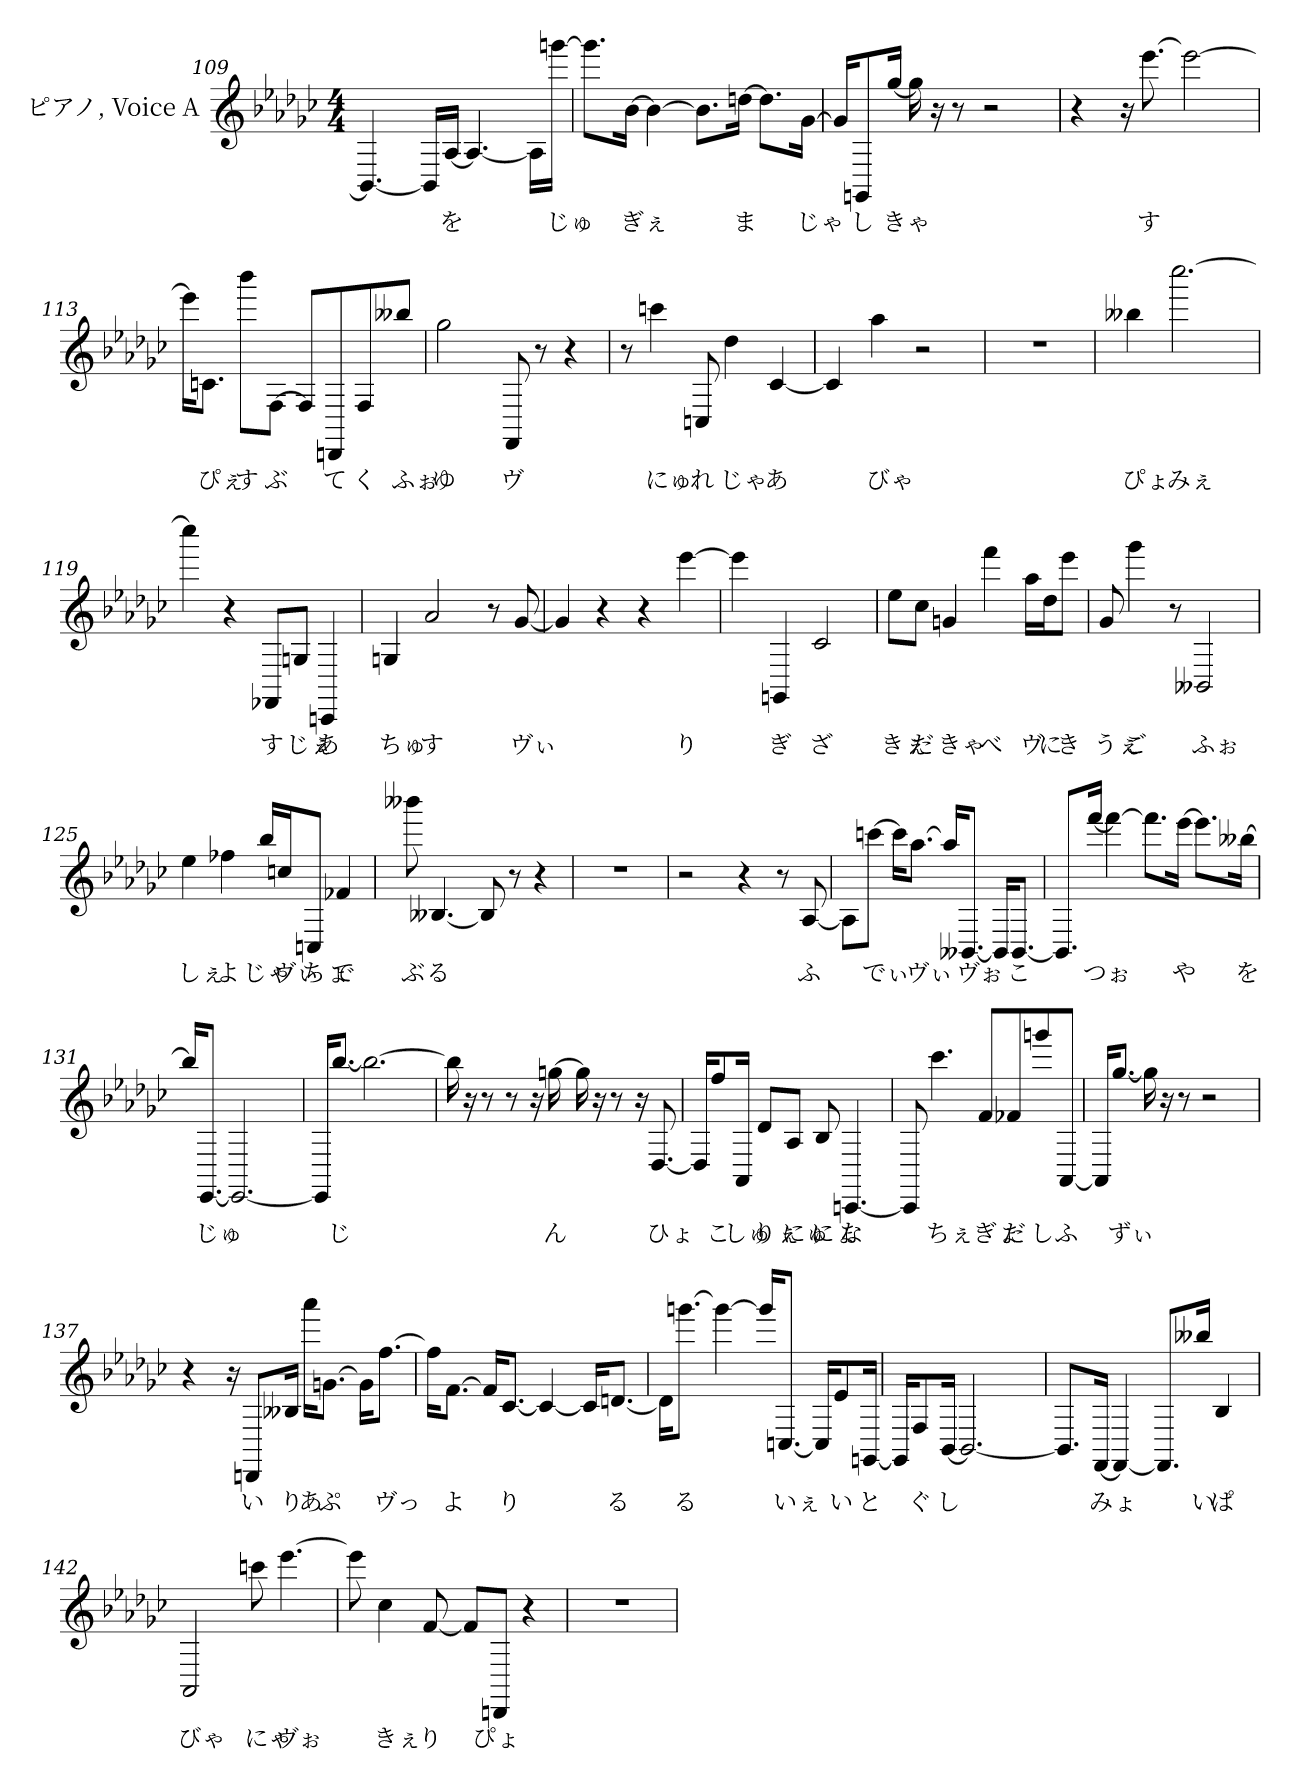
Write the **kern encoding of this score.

**kern	**text
*part1	*part1
*staff1	*staff1
*I"ピアノ, Voice A	*
*clefG2	*
*k[b-e-a-d-g-c-]	*
*M4/4	*
=109	=109
4.BB-/_	.
16BB-/LL]	.
!	!LO:LY:b
[16A-/JJ	を
4.A-/_	.
16A-\LL]	.
!	!LO:LY:b
[16gggn\JJ	じゅ
=110	=110
8.ggg\L]	.
!	!LO:LY:b
[16b-\Jk	ぎぇ
4b-\_	.
8.b-\L]	.
!	!LO:LY:b
[16ddn\Jk	ま
8.dd\L]	.
!	!LO:LY:b
[16g-\Jk	じゃ
!!LO:LB:g=z
=111	=111
16g-/KL]	.
!	!LO:LY:b
8GGn/	し
!	!LO:LY:b
[16gg-/Jk	きゃ
16gg-\]	.
16r	.
8r	.
2r	.
=112	=112
4r	.
16r	.
!	!LO:LY:b
[8.eee-\	す
2eee-\_	.
=113	=113
16eee-\KL]	.
!	!LO:LY:b
8.cn\J	ぴぇ
!	!LO:LY:b
8bbb-\L	す
!	!LO:LY:b
[8F\J	ぶ
8F/L]	.
!	!LO:LY:b
8DDn/	て
!	!LO:LY:b
8F/	く
!	!LO:LY:b
8bb--X/J	ふぉ
=114	=114
!	!LO:LY:b
2gg-\	ゆ
!	!LO:LY:b
8FF/	ヴ
8r	.
4r	.
=115	=115
8r	.
!	!LO:LY:b
4cccn\	にゅ
!	!LO:LY:b
8Cn/	れ
!	!LO:LY:b
4dd-\	じゃ
!	!LO:LY:b
[4c-/	あ
=116	=116
4c-/]	.
!	!LO:LY:b
4aa-\	びゃ
2r	.
!!LO:LB:g=z
=117	=117
1r	.
=118	=118
!	!LO:LY:b
4bb--X\	ぴょ
!	!LO:LY:b
[2.cccc-\	みぇ
=119	=119
4cccc-\]	.
4r	.
!	!LO:LY:b
8FF-X/L	す
!	!LO:LY:b
8Gn/J	じぇ
!	!LO:LY:b
4CCn/	あ
=120	=120
!	!LO:LY:b
4Gn/	ちゅ
!	!LO:LY:b
2a-/	す
8r	.
!	!LO:LY:b
[8g-/	ヴぃ
=121	=121
4g-/]	.
4r	.
4r	.
!	!LO:LY:b
[4eee-\	り
=122	=122
4eee-\]	.
!	!LO:LY:b
4GGn/	ぎ
!	!LO:LY:b
2c-/	ざ
=123	=123
!	!LO:LY:b
8ee-\L	きぇ
!	!LO:LY:b
8cc-\J	だ
!	!LO:LY:b
4gn/	きゃ
!	!LO:LY:b
4fff\	べ
!	!LO:LY:b
16aa-\LL	ヴ
!	!LO:LY:b
16dd-\J	に
!	!LO:LY:b
8eee-\J	き
!!LO:LB:g=z
=124	=124
!	!LO:LY:b
8g-/	うぇ
!	!LO:LY:b
4ggg-\	ご
8r	.
!	!LO:LY:b
2BB--X/	ふぉ
=125	=125
!	!LO:LY:b
4ee-\	しぇ
!	!LO:LY:b
4ff-X\	よ
!	!LO:LY:b
16bb-/LL	じゃ
!	!LO:LY:b
16ccn/J	ヴぃ
!	!LO:LY:b
8Cn/J	ちょ
!	!LO:LY:b
4f-X/	で
=126	=126
!	!LO:LY:b
8bbb--X\	ぶ
!	!LO:LY:b
[4.B--X/	る
8B--/]	.
8r	.
4r	.
=127	=127
1r	.
=128	=128
2r	.
4r	.
8r	.
!	!LO:LY:b
[8A-/	ふ
!!LO:PB:g=z
=129	=129
8A-\L]	.
!	!LO:LY:b
[8cccn\J	でぃ
16ccc\KL]	.
!	!LO:LY:b
[8.aa-\J	ヴぃ
16aa-/KL]	.
!	!LO:LY:b
[8.BB--X/J	ヴぉ
16BB--/KL]	.
!	!LO:LY:b
[8.BB--/J	こ
=130	=130
8.BB--/L]	.
!	!LO:LY:b
[16fff/Jk	つぉ
4fff\_	.
8.fff\L]	.
!	!LO:LY:b
[16eee-\Jk	や
8.eee-\L]	.
!	!LO:LY:b
[16bb--X\Jk	を
=131	=131
16bb--/KL]	.
!	!LO:LY:b
[8.EE-/J	じゅ
2.EE-/_	.
=132	=132
16EE-/KL]	.
!	!LO:LY:b
[8.bb-/J	じ
2.bb-\_	.
!!LO:LB:g=z
=133	=133
16bb-\]	.
16r	.
8r	.
8r	.
16r	.
!	!LO:LY:b
[16ggn\	ん
16gg\]	.
16r	.
8r	.
16r	.
!	!LO:LY:b
[8.D-/	ひょ
=134	=134
16D-/KL]	.
!	!LO:LY:b
8ff/	こ
!	!LO:LY:b
16AA-/Jk	しゅ
!	!LO:LY:b
8d-/L	りぇ
!	!LO:LY:b
8A-/J	にゅ
!	!LO:LY:b
8B-/	にょ
!	!LO:LY:b
[4.CCn/	な
=135	=135
8CC/]	.
!	!LO:LY:b
4.ccc-\	ちぇ
!	!LO:LY:b
8f/L	ぎょ
!	!LO:LY:b
8f-X/	だ
!	!LO:LY:b
8gggn/	し
!	!LO:LY:b
[8AA-/J	ふ
=136	=136
16AA-/KL]	.
!	!LO:LY:b
[8.gg-/J	ずぃ
16gg-\]	.
16r	.
8r	.
2r	.
!!LO:LB:g=z
=137	=137
4r	.
16r	.
!	!LO:LY:b
8DDn/L	い
!	!LO:LY:b
16B--X/Jk	り
!	!LO:LY:b
16aaa-\KL	あ
!	!LO:LY:b
[8.gn\J	ぷ
16g\KL]	.
!	!LO:LY:b
[8.ff\J	ヴっ
=138	=138
16ff\KL]	.
!	!LO:LY:b
[8.f\J	よ
16f/KL]	.
!	!LO:LY:b
[8.c-/J	り
4c-/_	.
16c-/KL]	.
!	!LO:LY:b
[8.dn/J	る
=139	=139
16d\KL]	.
!	!LO:LY:b
[8.gggn\J	る
4ggg\_	.
16ggg/KL]	.
!	!LO:LY:b
[8.Cn/J	いぇ
16C/KL]	.
!	!LO:LY:b
8e-/	い
!	!LO:LY:b
[16GGn/Jk	と
=140	=140
16GG/KL]	.
!	!LO:LY:b
8F/	ぐ
!	!LO:LY:b
[16BB-/Jk	し
2.BB-/_	.
!!LO:LB:g=z
=141	=141
8.BB-/L]	.
!	!LO:LY:b
[16FF/Jk	みょ
4FF/_	.
8.FF/L]	.
!	!LO:LY:b
16bb--X/Jk	い
!	!LO:LY:b
4B-/	ぱ
=142	=142
!	!LO:LY:b
2AA-/	びゃ
!	!LO:LY:b
8cccn\	にゃ
!	!LO:LY:b
[4.eee-\	ヴぉ
=143	=143
8eee-\]	.
!	!LO:LY:b
4cc-\	きぇ
!	!LO:LY:b
[8f/	り
8f/L]	.
!	!LO:LY:b
8DDn/J	ぴょ
4r	.
=144	=144
1r	.
=	=
*-	*-
